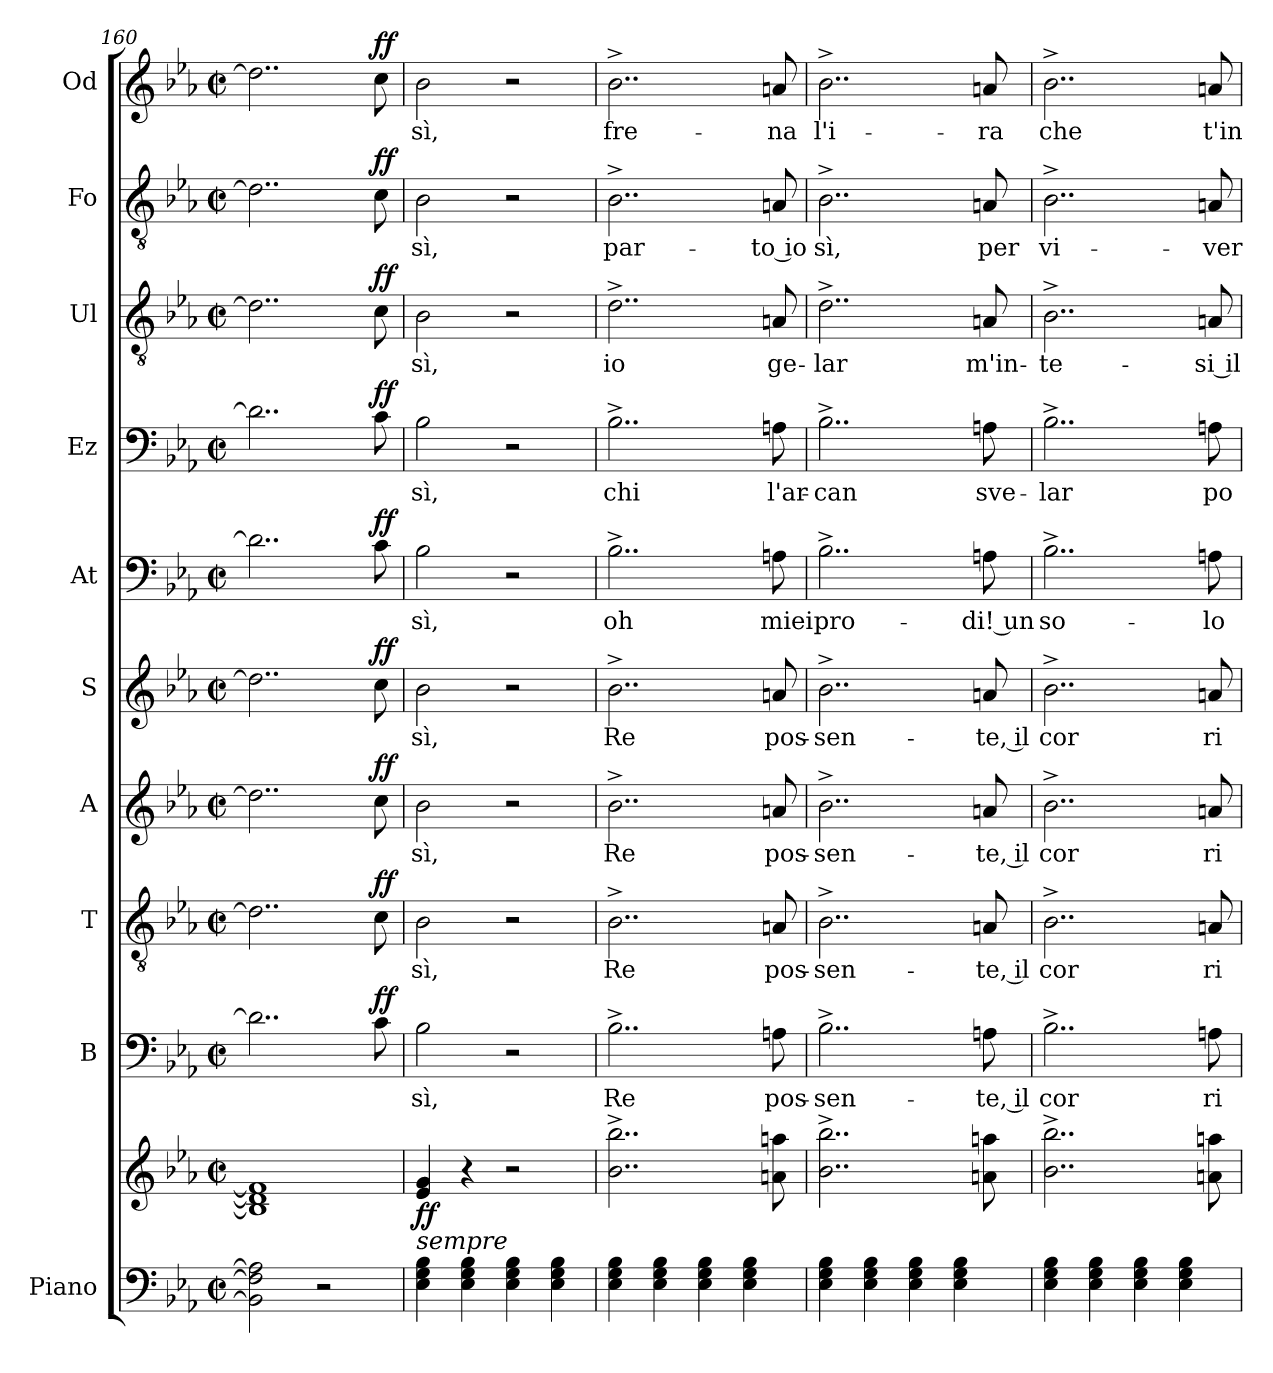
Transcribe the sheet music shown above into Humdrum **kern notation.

**kern	**kern	**dynam	**kern	**text	**dynam	**kern	**text	**dynam	**kern	**text	**dynam	**kern	**text	**dynam	**kern	**text	**dynam	**kern	**text	**dynam	**kern	**text	**dynam	**kern	**text	**dynam	**kern	**text	**dynam
*part10	*part10	*part10	*part9	*part9	*part9	*part8	*part8	*part8	*part7	*part7	*part7	*part6	*part6	*part6	*part5	*part5	*part5	*part4	*part4	*part4	*part3	*part3	*part3	*part2	*part2	*part2	*part1	*part1	*part1
*staff11	*staff10	*staff10/11	*staff9	*staff9	*staff9	*staff8	*staff8	*staff8	*staff7	*staff7	*staff7	*staff6	*staff6	*staff6	*staff5	*staff5	*staff5	*staff4	*staff4	*staff4	*staff3	*staff3	*staff3	*staff2	*staff2	*staff2	*staff1	*staff1	*staff1
*I"Piano	*	*	*I"B	*	*	*I"T	*	*	*I"A	*	*	*I"S	*	*	*I"At	*	*	*I"Ez	*	*	*I"Ul	*	*	*I"Fo	*	*	*I"Od	*	*
*I'Pno	*	*	*I'B	*	*	*I'T	*	*	*I'A	*	*	*I'S	*	*	*I'At	*	*	*I'Ez	*	*	*I'Ul	*	*	*I'Fo	*	*	*I'Od	*	*
*clefF4	*clefG2	*	*clefF4	*	*	*clefGv2	*	*	*clefG2	*	*	*clefG2	*	*	*clefF4	*	*	*clefF4	*	*	*clefGv2	*	*	*clefGv2	*	*	*clefG2	*	*
*k[b-e-a-]	*k[b-e-a-]	*	*k[b-e-a-]	*	*	*k[b-e-a-]	*	*	*k[b-e-a-]	*	*	*k[b-e-a-]	*	*	*k[b-e-a-]	*	*	*k[b-e-a-]	*	*	*k[b-e-a-]	*	*	*k[b-e-a-]	*	*	*k[b-e-a-]	*	*
*M2/2	*M2/2	*	*M2/2	*	*	*M2/2	*	*	*M2/2	*	*	*M2/2	*	*	*M2/2	*	*	*M2/2	*	*	*M2/2	*	*	*M2/2	*	*	*M2/2	*	*
*met(c|)	*met(c|)	*	*met(c|)	*	*	*met(c|)	*	*	*met(c|)	*	*	*met(c|)	*	*	*met(c|)	*	*	*met(c|)	*	*	*met(c|)	*	*	*met(c|)	*	*	*met(c|)	*	*
=160	=160	=160	=160	=160	=160	=160	=160	=160	=160	=160	=160	=160	=160	=160	=160	=160	=160	=160	=160	=160	=160	=160	=160	=160	=160	=160	=160	=160	=160
2BB-\] 2F\] 2A-\]	1B-] 1d] 1f]	.	2..d\]	.	.	2..d\]	.	.	2..dd\]	.	.	2..dd\]	.	.	2..d\]	.	.	2..d\]	.	.	2..d\]	.	.	2..d\]	.	.	2..dd\]	.	.
2r	.	.	.	.	.	.	.	.	.	.	.	.	.	.	.	.	.	.	.	.	.	.	.	.	.	.	.	.	.
!	!	!	!	!	!LO:DY:a	!	!	!LO:DY:a	!	!	!LO:DY:a	!	!	!LO:DY:a	!	!	!LO:DY:a	!	!	!LO:DY:a	!	!	!LO:DY:a	!	!	!LO:DY:a	!	!	!LO:DY:a
.	.	.	8c\	.	ff	8c\	.	ff	8cc\	.	ff	8cc\	.	ff	8c\	.	ff	8c\	.	ff	8c\	.	ff	8c\	.	ff	8cc\	.	ff
=161	=161	=161	=161	=161	=161	=161	=161	=161	=161	=161	=161	=161	=161	=161	=161	=161	=161	=161	=161	=161	=161	=161	=161	=161	=161	=161	=161	=161	=161
!LO:TX:a:i:t=sempre	!	!	!	!	!	!	!	!	!	!	!	!	!	!	!	!	!	!	!	!	!	!	!	!	!	!	!	!	!
!	!	!LO:DY:b	!	!LO:LY:b	!	!	!LO:LY:b	!	!	!LO:LY:b	!	!	!LO:LY:b	!	!	!LO:LY:b	!	!	!LO:LY:b	!	!	!LO:LY:b	!	!	!LO:LY:b	!	!	!LO:LY:b	!
4E-\ 4G\ 4B-\	4e-/ 4g/	ff	2B-\	sì,	.	2B-\	sì,	.	2b-\	sì,	.	2b-\	sì,	.	2B-\	sì,	.	2B-\	sì,	.	2B-\	sì,	.	2B-\	sì,	.	2b-\	sì,	.
4E-\ 4G\ 4B-\	4r	.	.	.	.	.	.	.	.	.	.	.	.	.	.	.	.	.	.	.	.	.	.	.	.	.	.	.	.
4E-\ 4G\ 4B-\	2r	.	2r	.	.	2r	.	.	2r	.	.	2r	.	.	2r	.	.	2r	.	.	2r	.	.	2r	.	.	2r	.	.
4E-\ 4G\ 4B-\	.	.	.	.	.	.	.	.	.	.	.	.	.	.	.	.	.	.	.	.	.	.	.	.	.	.	.	.	.
=162	=162	=162	=162	=162	=162	=162	=162	=162	=162	=162	=162	=162	=162	=162	=162	=162	=162	=162	=162	=162	=162	=162	=162	=162	=162	=162	=162	=162	=162
!	!	!	!	!LO:LY:b	!	!	!LO:LY:b	!	!	!LO:LY:b	!	!	!LO:LY:b	!	!	!LO:LY:b	!	!	!LO:LY:b	!	!	!LO:LY:b	!	!	!LO:LY:b	!	!	!LO:LY:b	!
4E-\ 4G\ 4B-\	2..b-\^ 2..bb-\^	.	2..B-^\	Re	.	2..B-^\	Re	.	2..b-^\	Re	.	2..b-^\	Re	.	2..B-^\	oh	.	2..B-^\	chi	.	2..d^\	io	.	2..B-^\	par-	.	2..b-^\	fre-	.
4E-\ 4G\ 4B-\	.	.	.	.	.	.	.	.	.	.	.	.	.	.	.	.	.	.	.	.	.	.	.	.	.	.	.	.	.
4E-\ 4G\ 4B-\	.	.	.	.	.	.	.	.	.	.	.	.	.	.	.	.	.	.	.	.	.	.	.	.	.	.	.	.	.
4E-\ 4G\ 4B-\	.	.	.	.	.	.	.	.	.	.	.	.	.	.	.	.	.	.	.	.	.	.	.	.	.	.	.	.	.
!	!	!	!	!LO:LY:b	!	!	!LO:LY:b	!	!	!LO:LY:b	!	!	!LO:LY:b	!	!	!LO:LY:b	!	!	!LO:LY:b	!	!	!LO:LY:b	!	!	!LO:LY:b	!	!	!LO:LY:b	!
.	8an\ 8aan\	.	8An\	pos-	.	8An/	pos-	.	8an/	pos-	.	8an/	pos-	.	8An\	miei	.	8An\	l'ar-	.	8An/	ge-	.	8An/	-to io	.	8an/	-na	.
=163	=163	=163	=163	=163	=163	=163	=163	=163	=163	=163	=163	=163	=163	=163	=163	=163	=163	=163	=163	=163	=163	=163	=163	=163	=163	=163	=163	=163	=163
!	!	!	!	!LO:LY:b	!	!	!LO:LY:b	!	!	!LO:LY:b	!	!	!LO:LY:b	!	!	!LO:LY:b	!	!	!LO:LY:b	!	!	!LO:LY:b	!	!	!LO:LY:b	!	!	!LO:LY:b	!
4E-\ 4G\ 4B-\	2..b-\^ 2..bb-\^	.	2..B-^\	-sen-	.	2..B-^\	-sen-	.	2..b-^\	-sen-	.	2..b-^\	-sen-	.	2..B-^\	pro-	.	2..B-^\	-can	.	2..d^\	-lar	.	2..B-^\	sì,	.	2..b-^\	l'i-	.
4E-\ 4G\ 4B-\	.	.	.	.	.	.	.	.	.	.	.	.	.	.	.	.	.	.	.	.	.	.	.	.	.	.	.	.	.
4E-\ 4G\ 4B-\	.	.	.	.	.	.	.	.	.	.	.	.	.	.	.	.	.	.	.	.	.	.	.	.	.	.	.	.	.
4E-\ 4G\ 4B-\	.	.	.	.	.	.	.	.	.	.	.	.	.	.	.	.	.	.	.	.	.	.	.	.	.	.	.	.	.
!	!	!	!	!LO:LY:b	!	!	!LO:LY:b	!	!	!LO:LY:b	!	!	!LO:LY:b	!	!	!LO:LY:b	!	!	!LO:LY:b	!	!	!LO:LY:b	!	!	!LO:LY:b	!	!	!LO:LY:b	!
.	8an\ 8aan\	.	8An\	-te, il	.	8An/	-te, il	.	8an/	-te, il	.	8an/	-te, il	.	8An\	-di! un	.	8An\	sve-	.	8An/	m'in-	.	8An/	per	.	8an/	-ra	.
=164	=164	=164	=164	=164	=164	=164	=164	=164	=164	=164	=164	=164	=164	=164	=164	=164	=164	=164	=164	=164	=164	=164	=164	=164	=164	=164	=164	=164	=164
!	!	!	!	!LO:LY:b	!	!	!LO:LY:b	!	!	!LO:LY:b	!	!	!LO:LY:b	!	!	!LO:LY:b	!	!	!LO:LY:b	!	!	!LO:LY:b	!	!	!LO:LY:b	!	!	!LO:LY:b	!
4E-\ 4G\ 4B-\	2..b-\^ 2..bb-\^	.	2..B-^\	cor	.	2..B-^\	cor	.	2..b-^\	cor	.	2..b-^\	cor	.	2..B-^\	so-	.	2..B-^\	-lar	.	2..B-^\	-te-	.	2..B-^\	vi-	.	2..b-^\	che	.
4E-\ 4G\ 4B-\	.	.	.	.	.	.	.	.	.	.	.	.	.	.	.	.	.	.	.	.	.	.	.	.	.	.	.	.	.
4E-\ 4G\ 4B-\	.	.	.	.	.	.	.	.	.	.	.	.	.	.	.	.	.	.	.	.	.	.	.	.	.	.	.	.	.
4E-\ 4G\ 4B-\	.	.	.	.	.	.	.	.	.	.	.	.	.	.	.	.	.	.	.	.	.	.	.	.	.	.	.	.	.
!	!	!	!	!LO:LY:b	!	!	!LO:LY:b	!	!	!LO:LY:b	!	!	!LO:LY:b	!	!	!LO:LY:b	!	!	!LO:LY:b	!	!	!LO:LY:b	!	!	!LO:LY:b	!	!	!LO:LY:b	!
.	8an\ 8aan\	.	8An\	ri-	.	8An/	ri-	.	8an/	ri-	.	8an/	ri-	.	8An\	-lo	.	8An\	po-	.	8An/	-si il	.	8An/	-ver	.	8an/	t'in-	.
=	=	=	=	=	=	=	=	=	=	=	=	=	=	=	=	=	=	=	=	=	=	=	=	=	=	=	=	=	=
*-	*-	*-	*-	*-	*-	*-	*-	*-	*-	*-	*-	*-	*-	*-	*-	*-	*-	*-	*-	*-	*-	*-	*-	*-	*-	*-	*-	*-	*-
